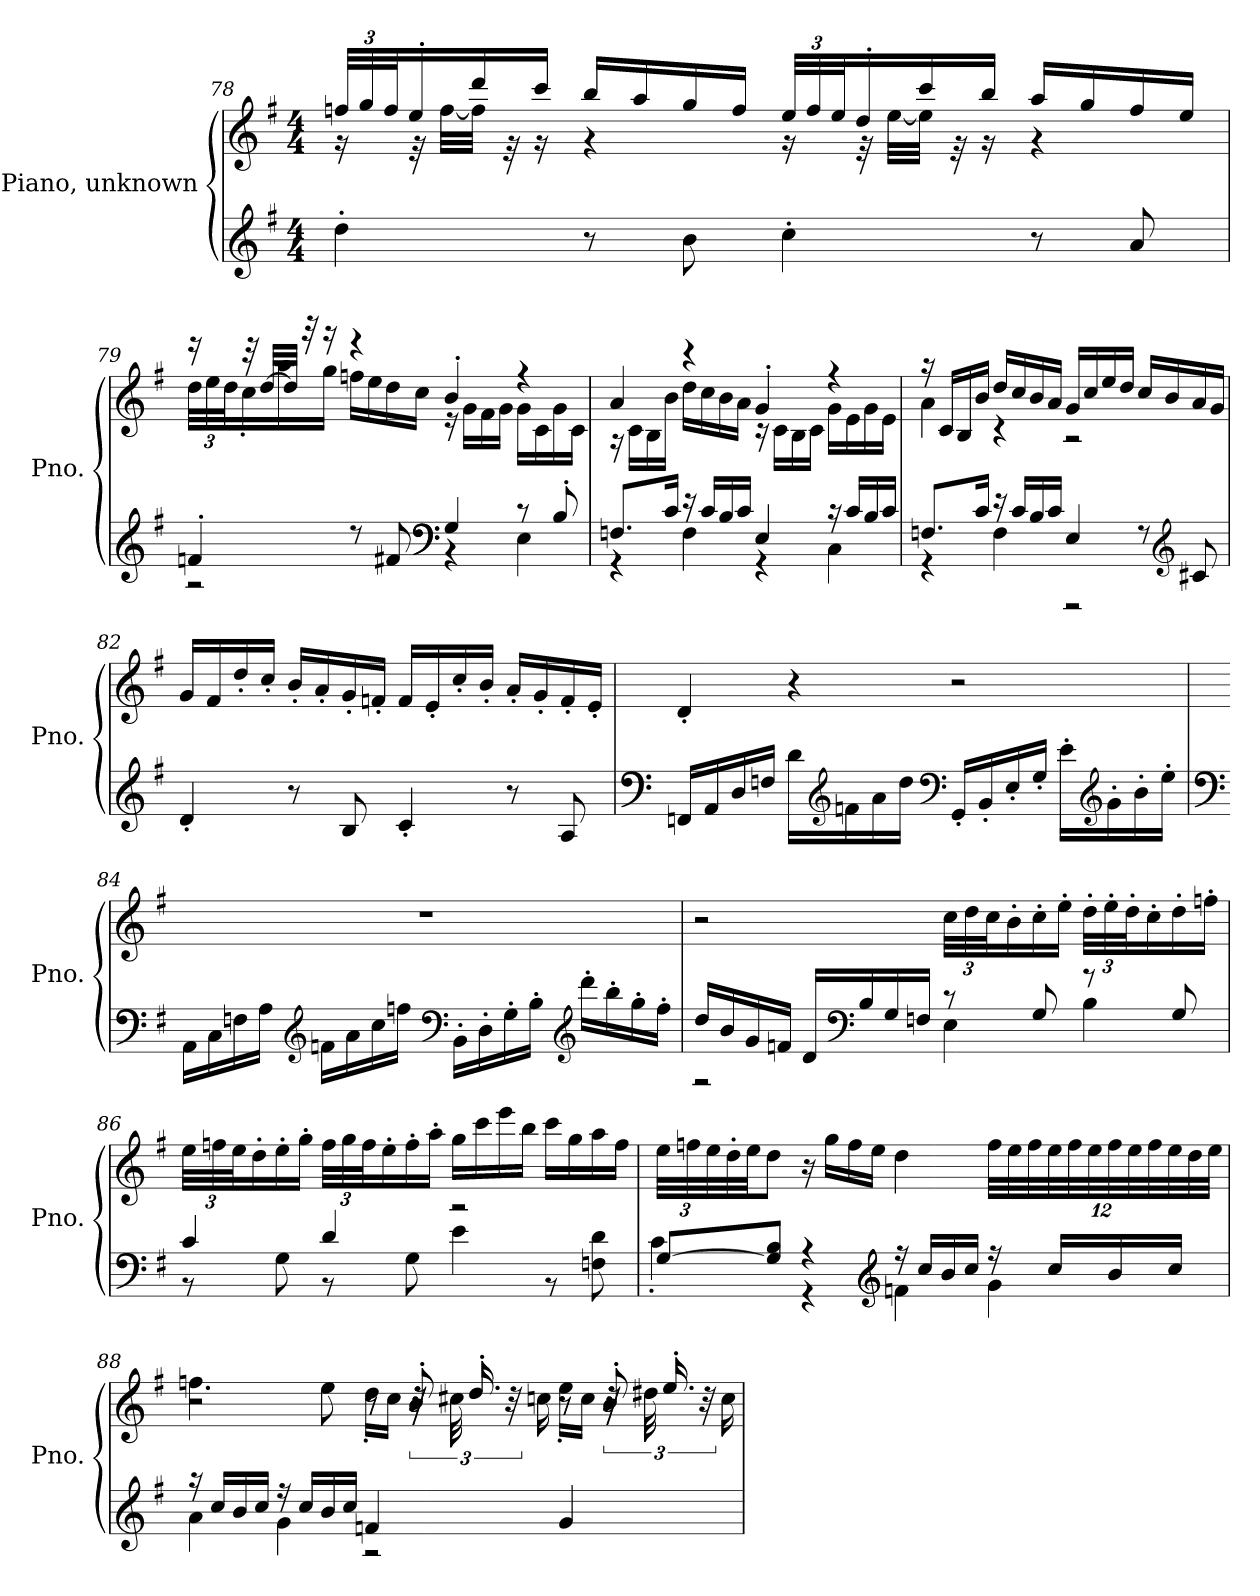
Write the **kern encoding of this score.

**kern	**kern
*part1	*part1
*staff2	*staff1
*I"Piano, unknown	*
*I'Pno.	*
!!LO:LB:g=z
*clefG2	*clefG2
*k[f#]	*k[f#]
*M4/4	*M4/4
*	*Xbrackettup
=78	=78
*	*^
4dd'\	48ffn/LLL	16r
.	48gg/	.
.	48ff/J	.
.	16ee'/	32r
.	.	[32ff\LLL
.	16ddd/	32ff\JJJ]
.	.	32r
.	16ccc/JJ	16r
8r	16bb/LL	4r
.	16aa/	.
8b\	16gg/	.
.	16ff/JJ	.
4cc'\	48ee/LLL	16r
.	48ff/	.
.	48ee/J	.
.	16dd'/	32r
.	.	[32ee\LLL
.	16ccc/	32ee\JJJ]
.	.	32r
.	16bb/JJ	16r
8r	16aa/LL	4r
.	16gg/	.
8a/	16ff/	.
.	16ee/JJ	.
!!LO:LB:g=z	!!
=79	=79	=79
*^	*	*
4fn'/	2r	16r	48dd\LLL
.	.	.	48ee\
.	.	.	48dd\J
.	.	32r	16cc'\
.	.	[32dd/LLL	.
.	.	32dd/JJJ]	16aa\
.	.	32r	.
.	.	16r	16gg\JJ
8r	.	4r	16ffn\LL
.	.	.	16ee\
8f#X/	.	.	16dd\
.	.	.	16cc\JJ
*clefF4	*	*	*
4G/	4r	4b'/	16r
.	.	.	16g\LL
.	.	.	16f#\
.	.	.	16g\JJ
8r	4E\	4r	16g\LL
.	.	.	16c\
8B'/	.	.	16g\
.	.	.	16c\JJ
=80	=80	=80	=80
8.Fn/L	4r	4a/	16r
.	.	.	16c\LL
.	.	.	16B\
16c/Jk	.	.	16b\JJ
16r	4F\	4r	16dd\LL
16c/LL	.	.	16cc\
16B/	.	.	16b\
16c/JJ	.	.	16a\JJ
4E/	4r	4g'/	16r
.	.	.	16c\LL
.	.	.	16B\
.	.	.	16c\JJ
16r	4C\	4r	16g\LL
16c/LL	.	.	16e\
16B/	.	.	16g\
16c/JJ	.	.	16e\JJ
!!LO:PB:g=z	!!
=81	=81	=81	=81
8.Fn/L	4r	16r	4a\
.	.	16c/LL	.
.	.	16B/	.
16c/Jk	.	16b/JJ	.
16r	4F\	16dd/LL	4r
16c/LL	.	16cc/	.
16B/	.	16b/	.
16c/JJ	.	16a/JJ	.
4E/	2r	16g/LL	2r
.	.	16cc/	.
.	.	16ee/	.
.	.	16dd/JJ	.
8r	.	16cc/LL	.
.	.	16b/	.
*clefG2	*	*	*
8c#X/	.	16a/	.
.	.	16g/JJ	.
*v	*v	*	*
*	*v	*v
=82	=82
4d'/	16g/LL
.	16f#/
.	16dd'/
.	16cc'/JJ
8r	16b'/LL
.	16a'/
8B/	16g'/
.	16fn'/JJ
4c'/	16f/LL
.	16e'/
.	16cc'/
.	16b'/JJ
8r	16a'/LL
.	16g'/
8A/	16f'/
.	16e'/JJ
!!LO:LB:g=z
=83	=83
*clefF4	*
16FFn/LL	4d'/
16AA/	.
16D/	.
16Fn/JJ	.
16d\LL	4r
*clefG2	*
16fn\	.
16a\	.
16dd\JJ	.
*clefF4	*
16GG'/LL	2r
16BB'/	.
16E'/	.
16G'/JJ	.
16e'\LL	.
*clefG2	*
16g'\	.
16b'\	.
16ee'\JJ	.
!!LO:LB:g=z
=84	=84
*clefF4	*
16AA\LL	1r
16C\	.
16Fn\	.
16A\JJ	.
*clefG2	*
16fn\LL	.
16a\	.
16cc\	.
16ffn\JJ	.
*clefF4	*
16BB'\LL	.
16D'\	.
16G'\	.
16B'\JJ	.
*clefG2	*
16ddd'\LL	.
16bb'\	.
16gg'\	.
16ff'\JJ	.
=85	=85
*^	*
16dd/LL	2r	2r
16b/	.	.
16g/	.	.
16fn/JJ	.	.
16d/LL	.	.
*clefF4	*	*
16B/	.	.
16G/	.	.
16Fn/JJ	.	.
8r	4E\	48cc\LLL
.	.	48dd\
.	.	48cc\J
.	.	16b'\
8G/	.	16cc'\
.	.	16ee'\JJ
8r	4B\	48dd'\LLL
.	.	48ee'\
.	.	48dd'\J
.	.	16cc'\
8G/	.	16dd'\
.	.	16ffn'\JJ
!!LO:LB:g=z
=86	=86	=86
4c/	8r	48ee\LLL
.	.	48ffn\
.	.	48ee\J
.	.	16dd'\
.	8G\	16ee'\
.	.	16gg'\JJ
4d/	8r	48ff\LLL
.	.	48gg\
.	.	48ff\J
.	.	16ee'\
.	8G\	16ff'\
.	.	16aa'\JJ
2r	4e\	16gg\LL
.	.	16ccc\
.	.	16eee\
.	.	16bb\JJ
.	8r	16ccc\LL
.	.	16gg\
.	8Fn\ 8d\	16aa\
.	.	16ff\JJ
!!LO:LB:g=z
=87	=87	=87
[8G/L	4c'\	48ee\LLL
.	.	48ffn\
.	.	48ee\
.	.	32dd'\
.	.	32ee\JJ
8G/] 8B/J	.	8dd\J
4r	4r	16r
.	.	16gg\LL
.	.	16ff\
.	.	16ee\JJ
*clefG2	*	*
16r	4fn\	4dd\
16cc/LL	.	.
16b/	.	.
16cc/JJ	.	.
16r	4g\	48ff\LLL
.	.	48ee\
.	.	48ff\
16cc/LL	.	48ee\
.	.	48ff\
.	.	48ee\
16b/	.	48ff\
.	.	48ee\
.	.	48ff\
16cc/JJ	.	48ee\
.	.	48dd\
.	.	48ee\JJJ
!!LO:LB:g=z
=88	=88	=88
*	*	*^
*	*	*	*^
16r	4a\	2r	4.ffn\	2r
16cc/LL	.	.	.	.
16b/	.	.	.	.
16cc/JJ	.	.	.	.
16r	4g\	.	.	.
16cc/LL	.	.	.	.
16b/	.	.	8ee\	.
16cc/JJ	.	.	.	.
4fn/	2r	8r	16dd'\LL	8r
.	.	.	16cc\JJ	.
*	*	*	*brackettup	*
.	.	32r	48r	8b'/
.	.	.	48cc#X\	.
.	.	16.dd'/	.	.
.	.	.	48r	.
.	.	.	16ccn\	.
4g/	.	8r	16ee'\LL	8r
.	.	.	16cc\JJ	.
.	.	32r	48r	8b'/
.	.	.	48dd#X\	.
.	.	16.ee'/	.	.
.	.	.	48r	.
.	.	.	16cc\	.
*v	*v	*	*	*
*	*v	*v	*v
=	=
*-	*-
